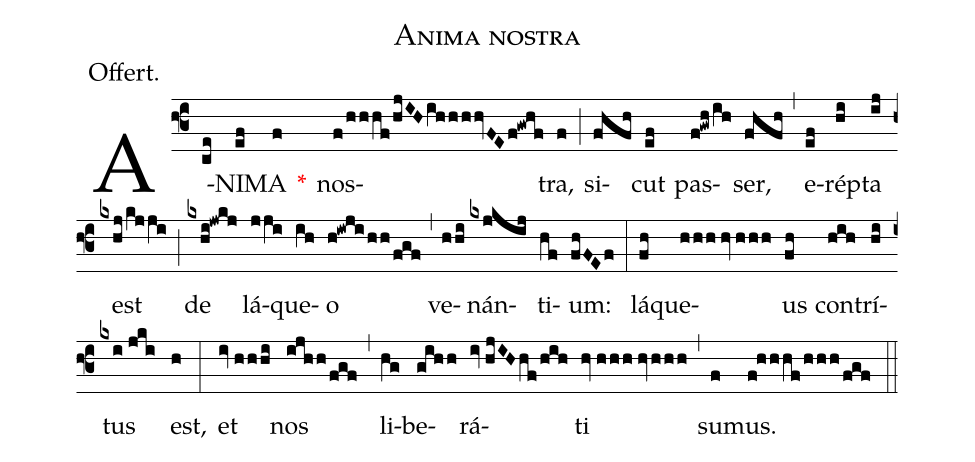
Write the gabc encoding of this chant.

name:Anima nostra;
annotation:Offert.;
mode:II.;
office-part:Offertory;
%%
(f3) A(ce)NI(ef)MA(f) <v>\red{*}</v>() nos(f/hhhf/hjIHihhhhvFEf!gwhf)tra,(f) (;) si(fhfh)cut(ef) pas(f!gwh/ih)ser,(fhfh) (,) e(ef)rép(hi)ta(ij) est(kxhj/kjji) (;) de(kxhi!jwkj) lá(jji)que(ih)o(h!iwji/hh/fgf) (,) ve(hhi)nán(kxjkij)ti(hf)um:(fhFEf) (:) lá(fh)que(hhh//hv//hhh)us(fh) con(hih)trí(hi)tus(kxi//jki) est,(h) (:) et(iv//hhhi) nos(ijhh/fgf) (,) li(hg)be(gihh)rá(iv//hjIHhf/hih)ti(hv//hhh//hvhhh) (,) su(f)mus.(f!hhhf/hhh/fgf) (::)
